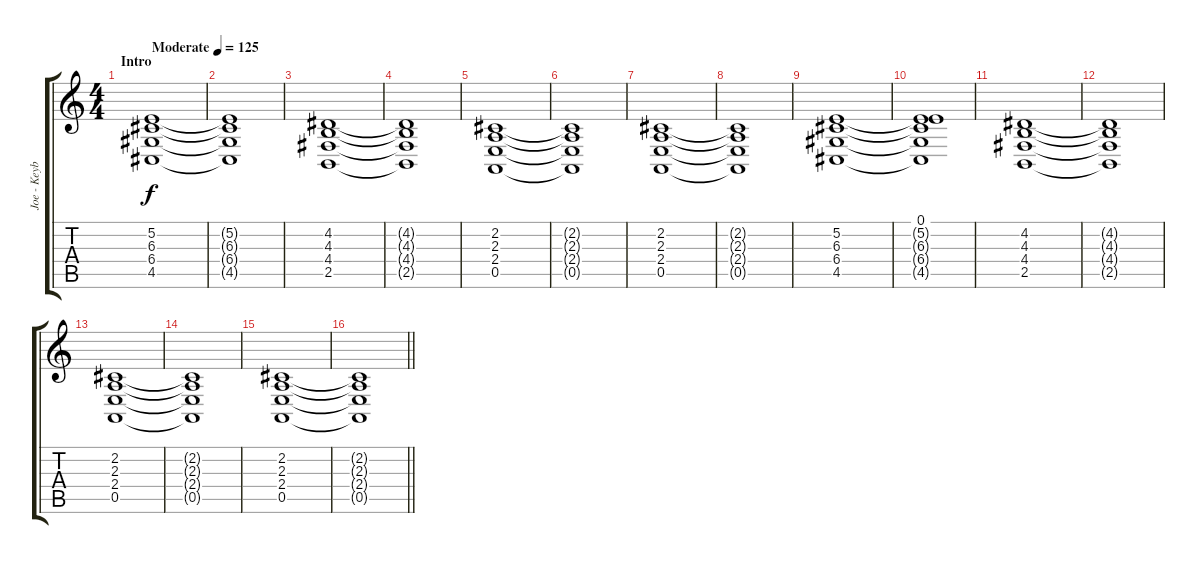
\track ("Joe - Keyboards" "Joe - Keyb") {instrument pad2warm}
\staff {score tabs}
\tuning (E4 B3 G3 D3 A2 E2) {hide}
\ts (4 4)
\section ("" "Intro")
\tempo (125 "Moderate")
\clef g2
\ks c
(5.2 6.3 6.4 4.5).1{dy f instrument pad2warm} |
(5.2{t} 6.3{t} 6.4{t} 4.5{t}).1 |
(4.2 4.3 4.4 2.5).1 |
(4.2{t} 4.3{t} 4.4{t} 2.5{t}).1 |
(2.2 2.3 2.4 0.5).1 |
(2.2{t} 2.3{t} 2.4{t} 0.5{t}).1 |
(2.2 2.3 2.4 0.5).1 |
(2.2{t} 2.3{t} 2.4{t} 0.5{t}).1 |
(5.2 6.3 6.4 4.5).1 |
(0.1 5.2{t} 6.3{t} 6.4{t} 4.5{t}).1 |
(4.2 4.3 4.4 2.5).1 |
(4.2{t} 4.3{t} 4.4{t} 2.5{t}).1 |
(2.2 2.3 2.4 0.5).1 |
(2.2{t} 2.3{t} 2.4{t} 0.5{t}).1 |
(2.2 2.3 2.4 0.5).1 |
\barLineRight lightlight
(2.2{t} 2.3{t} 2.4{t} 0.5{t}).1
